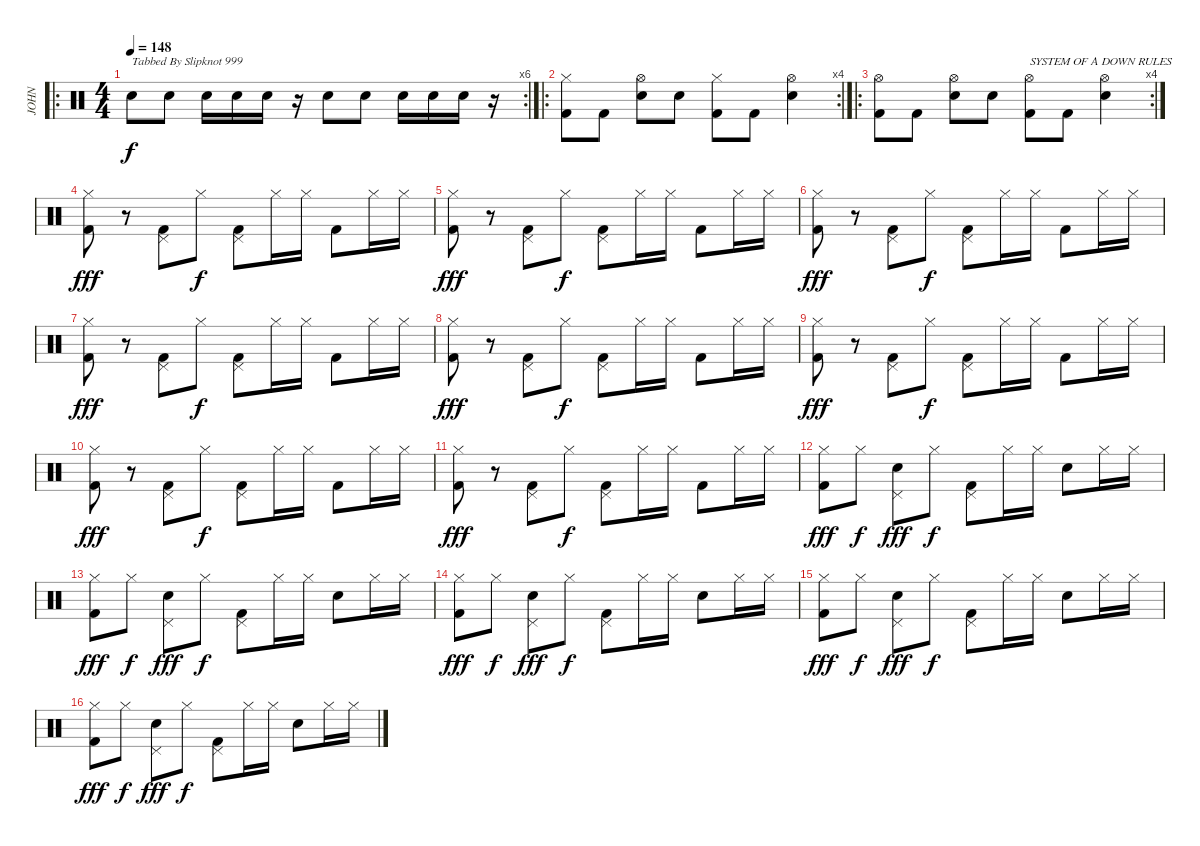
\track ("JOHN" "JOHN") {instrument percussion}
\staff {score}
\articulation defaults
\ro
\rc 6
\ts (4 4)
\tempo 148
\clef neutral
\ks c "Snare (hit) 2".8{txt "Tabbed By Slipknot 999" dy f} "Snare (hit) 2".8 "Electric Snare (hit)".16 "Electric Snare (hit)".16 "Electric Snare (hit)".16
r.16 "Snare (hit) 2".8 "Snare (hit) 2".8 "Electric Snare (hit)".16 "Electric Snare (hit)".16 "Electric Snare (hit)".16 r.16 |
\ro
\rc 4
("Hi-Hat (closed)" "Kick (hit) 2").8 "Kick (hit) 2".8 ("Hi-Hat (open)" "Snare (hit) 2").8 "Snare (hit) 2".8 ("Hi-Hat (closed)" "Kick (hit) 2").8 "Kick (hit) 2".8 ("Hi-Hat (open)" "Snare (hit) 2").4 |
\ro
\rc 4
("Hi-Hat (open)" "Kick (hit) 2").8 "Kick (hit) 2".8 ("Hi-Hat (open)" "Snare (hit) 2").8 "Snare (hit) 2".8 ("Hi-Hat (open)" "Kick (hit) 2").8{txt "SYSTEM OF A DOWN RULES"} "Kick (hit) 2".8 ("Hi-Hat (open)" "Snare (hit) 2").4 |
("Hi-Hat (closed)" "Kick (hit) 2").8{dy fff} r.8 ("Pedal Hi-Hat (hit)" "Kick (hit) 2").8 "Hi-Hat (closed)".8{dy f} ("Pedal Hi-Hat (hit)" "Kick (hit) 2").8 "Hi-Hat (closed)".16 "Hi-Hat (closed)".16 "Kick (hit) 2".8 "Hi-Hat (closed)".16 "Hi-Hat (closed)".16 |
("Hi-Hat (closed)" "Kick (hit) 2").8{dy fff} r.8 ("Pedal Hi-Hat (hit)" "Kick (hit) 2").8 "Hi-Hat (closed)".8{dy f} ("Pedal Hi-Hat (hit)" "Kick (hit) 2").8 "Hi-Hat (closed)".16 "Hi-Hat (closed)".16 "Kick (hit) 2".8 "Hi-Hat (closed)".16 "Hi-Hat (closed)".16 |
("Hi-Hat (closed)" "Kick (hit) 2").8{dy fff} r.8 ("Pedal Hi-Hat (hit)" "Kick (hit) 2").8 "Hi-Hat (closed)".8{dy f} ("Pedal Hi-Hat (hit)" "Kick (hit) 2").8 "Hi-Hat (closed)".16 "Hi-Hat (closed)".16 "Kick (hit) 2".8 "Hi-Hat (closed)".16 "Hi-Hat (closed)".16 |
("Hi-Hat (closed)" "Kick (hit) 2").8{dy fff} r.8 ("Pedal Hi-Hat (hit)" "Kick (hit) 2").8 "Hi-Hat (closed)".8{dy f} ("Pedal Hi-Hat (hit)" "Kick (hit) 2").8 "Hi-Hat (closed)".16 "Hi-Hat (closed)".16 "Kick (hit) 2".8 "Hi-Hat (closed)".16 "Hi-Hat (closed)".16 |
("Hi-Hat (closed)" "Kick (hit) 2").8{dy fff} r.8 ("Pedal Hi-Hat (hit)" "Kick (hit) 2").8 "Hi-Hat (closed)".8{dy f} ("Pedal Hi-Hat (hit)" "Kick (hit) 2").8 "Hi-Hat (closed)".16 "Hi-Hat (closed)".16 "Kick (hit) 2".8 "Hi-Hat (closed)".16 "Hi-Hat (closed)".16 |
("Hi-Hat (closed)" "Kick (hit) 2").8{dy fff} r.8 ("Pedal Hi-Hat (hit)" "Kick (hit) 2").8 "Hi-Hat (closed)".8{dy f} ("Pedal Hi-Hat (hit)" "Kick (hit) 2").8 "Hi-Hat (closed)".16 "Hi-Hat (closed)".16 "Kick (hit) 2".8 "Hi-Hat (closed)".16 "Hi-Hat (closed)".16 |
("Hi-Hat (closed)" "Kick (hit) 2").8{dy fff} r.8 ("Pedal Hi-Hat (hit)" "Kick (hit) 2").8 "Hi-Hat (closed)".8{dy f} ("Pedal Hi-Hat (hit)" "Kick (hit) 2").8 "Hi-Hat (closed)".16 "Hi-Hat (closed)".16 "Kick (hit) 2".8 "Hi-Hat (closed)".16 "Hi-Hat (closed)".16 |
("Hi-Hat (closed)" "Kick (hit) 2").8{dy fff} r.8 ("Pedal Hi-Hat (hit)" "Kick (hit) 2").8 "Hi-Hat (closed)".8{dy f} ("Pedal Hi-Hat (hit)" "Kick (hit) 2").8 "Hi-Hat (closed)".16 "Hi-Hat (closed)".16 "Kick (hit) 2".8 "Hi-Hat (closed)".16 "Hi-Hat (closed)".16 |
("Hi-Hat (closed)" "Kick (hit) 2").8{dy fff} "Hi-Hat (closed)".8{dy f} ("Pedal Hi-Hat (hit)" "Snare (hit) 2").8{dy fff} "Hi-Hat (closed)".8{dy f} ("Pedal Hi-Hat (hit)" "Kick (hit) 2").8 "Hi-Hat (closed)".16 "Hi-Hat (closed)".16 "Snare (hit) 2".8 "Hi-Hat (closed)".16 "Hi-Hat (closed)".16 |
("Hi-Hat (closed)" "Kick (hit) 2").8{dy fff} "Hi-Hat (closed)".8{dy f} ("Pedal Hi-Hat (hit)" "Snare (hit) 2").8{dy fff} "Hi-Hat (closed)".8{dy f} ("Pedal Hi-Hat (hit)" "Kick (hit) 2").8 "Hi-Hat (closed)".16 "Hi-Hat (closed)".16 "Snare (hit) 2".8 "Hi-Hat (closed)".16 "Hi-Hat (closed)".16 |
("Hi-Hat (closed)" "Kick (hit) 2").8{dy fff} "Hi-Hat (closed)".8{dy f} ("Pedal Hi-Hat (hit)" "Snare (hit) 2").8{dy fff} "Hi-Hat (closed)".8{dy f} ("Pedal Hi-Hat (hit)" "Kick (hit) 2").8 "Hi-Hat (closed)".16 "Hi-Hat (closed)".16 "Snare (hit) 2".8 "Hi-Hat (closed)".16 "Hi-Hat (closed)".16 |
("Hi-Hat (closed)" "Kick (hit) 2").8{dy fff} "Hi-Hat (closed)".8{dy f} ("Pedal Hi-Hat (hit)" "Snare (hit) 2").8{dy fff} "Hi-Hat (closed)".8{dy f} ("Pedal Hi-Hat (hit)" "Kick (hit) 2").8 "Hi-Hat (closed)".16 "Hi-Hat (closed)".16 "Snare (hit) 2".8 "Hi-Hat (closed)".16 "Hi-Hat (closed)".16 |
("Hi-Hat (closed)" "Kick (hit) 2").8{dy fff} "Hi-Hat (closed)".8{dy f} ("Pedal Hi-Hat (hit)" "Snare (hit) 2").8{dy fff} "Hi-Hat (closed)".8{dy f} ("Pedal Hi-Hat (hit)" "Kick (hit) 2").8 "Hi-Hat (closed)".16 "Hi-Hat (closed)".16 "Snare (hit) 2".8 "Hi-Hat (closed)".16 "Hi-Hat (closed)".16
